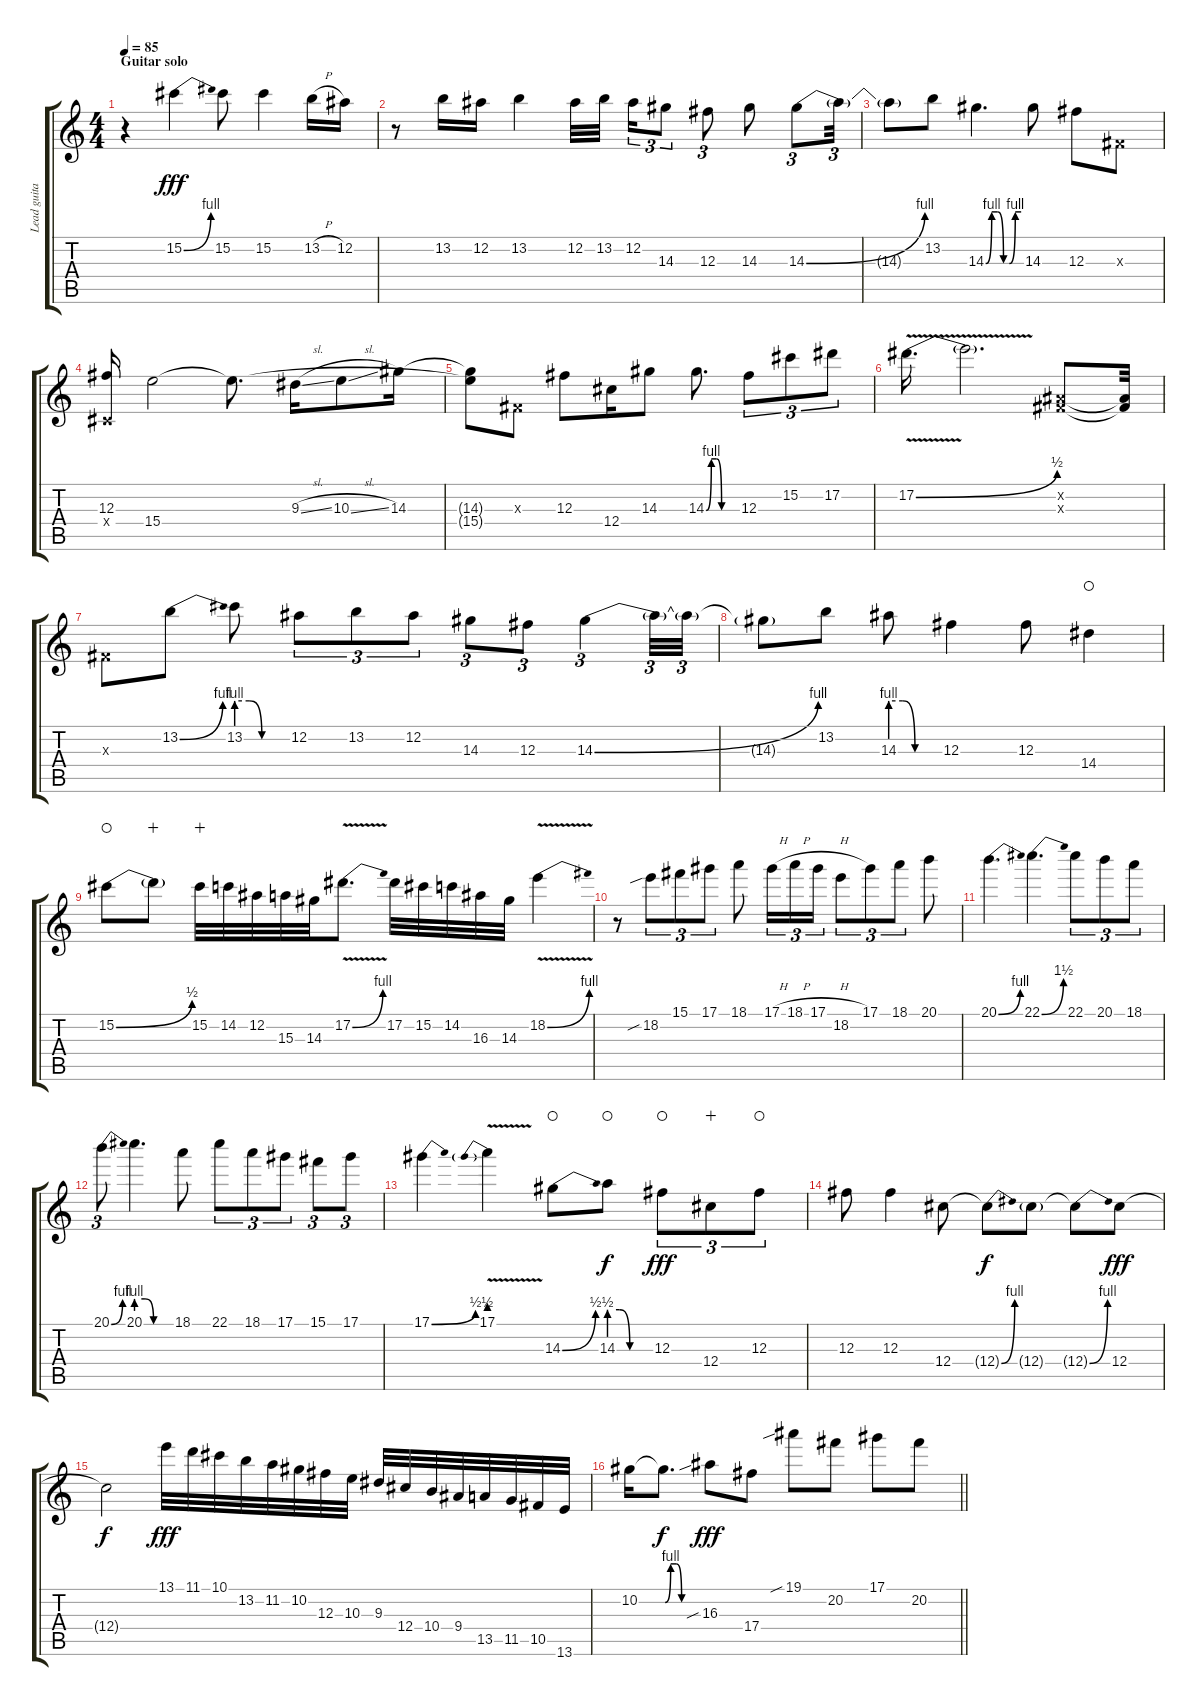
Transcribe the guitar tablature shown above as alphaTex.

\track ("Lead guitar" "Lead guita") {instrument distortionguitar}
\staff {score tabs}
\tuning (Eb4 Bb3 Gb3 Db3 Ab2 Eb2) {hide}
\ts (4 4)
\section ("" "Guitar solo")
\tempo 85
\clef g2
\ks c
r.4{dy fff} 15.2{be (bend 0 0 60 4)}.4 15.2.8 15.2.4 13.2{h}.16 12.2.16 |
r.8 13.2.16 12.2.16 13.2.4 12.2.32 13.2.32{beam splitsecondary} 12.2.16{tu (3 2)} 14.3.8{tu (3 2)} 12.3.8{tu (3 2)} 14.3.8 14.3{be (bend 0 0 60 4)}.8{tu (3 2)} 14.3{t}.32{tu (3 2)} |
14.3{t}.8 13.2.8 14.3{be (custom 0 0 10 4 20 4 30 0 40 0 50 4 60 4)}.4{d} 14.3.8 12.3.8 0.3{x}.8 |
(12.3 0.4{x}).16 15.4.2 15.4{t}.8{d} 9.3{sl}.16 10.3{sl}.8 14.3.16 |
(14.3{t} 15.4{t}).8 0.3{x}.8 12.3.8 12.4.16 14.3.8 14.3{be (custom 0 0 10 4 20 4 30 0 60 0)}.8{d} 12.3.8{tu (3 2)} 15.2.8{tu (3 2)} 17.2.8{tu (3 2)} |
17.2{be (bend 0 0 60 2) v}.16{d} 17.2{t}.2{d} (0.2{x} 0.3{x}).8 (0.2{t} 0.3{t}).32 |
0.3{x}.8 13.2{be (bend 0 0 60 4)}.8 13.2{be (custom 0 4 15 4 30 0 60 0)}.8 12.2.8{tu (3 2)} 13.2.8{tu (3 2)} 12.2.8{tu (3 2)} 14.3.8{tu (3 2)} 12.3.8{tu (3 2)} 14.3{be (bend 0 0 60 4)}.4{tu (3 2)} 14.3{t}.32{tu (3 2)} 14.3{t}.32{tu (3 2)} |
14.3{t}.8 13.2.8 14.3{be (custom 0 4 15 4 30 0 60 0)}.8 12.3.4 12.3.8 14.4.4{waho} |
15.2{be (bend 0 0 60 2)}.8{waho} 15.2{t}.8{wahc} 15.2.32{wahc} 14.2.32 12.2.32 15.3.32 14.3.32 17.2{be (bend 0 0 60 4) v}.8{d} 17.2.32 15.2.32 14.2.32 16.3.32 14.3.32 18.2{be (bend 0 0 60 4) v}.4 |
r.8 18.2{sib}.8{tu (3 2)} 15.1.8{tu (3 2)} 17.1.8{tu (3 2)} 18.1.8 17.1{h}.16{tu (3 2)} 18.1{h}.16{tu (3 2)} 17.1{h}.16{tu (3 2)} 18.2.8{tu (3 2)} 17.1.8{tu (3 2)} 18.1.8{tu (3 2)} 20.1.8 |
20.1{be (bend 0 0 60 4)}.4{d} 22.1{be (bend 0 0 60 6)}.4{d} 22.1.8{tu (3 2)} 20.1.8{tu (3 2)} 18.1.8{tu (3 2)} |
20.1{be (bend 0 0 60 4)}.8{tu (3 2)} 20.1{be (custom 0 4 15 4 30 0 60 0)}.4{d} 18.1.8 22.1.8{tu (3 2)} 18.1.8{tu (3 2)} 17.1.8{tu (3 2)} 15.1.8{tu (3 2)} 17.1.8{tu (3 2)} |
17.1{be (bend 0 0 60 2)}.4 17.1{be (prebend 0 2 60 2) v}.4 14.3{be (bend 0 0 60 2)}.8{waho} 14.3{be (custom 0 2 15 2 30 0 60 0)}.8{dy f waho} 12.3.8{tu (3 2) dy fff waho} 12.4.8{tu (3 2) wahc} 12.3.8{tu (3 2) waho} |
12.3.8 12.3.4 12.4.8 12.4{be (bend 0 0 60 4) t}.8{dy f} 12.4{g}.8 12.4{be (bend 0 0 60 4) t}.8 12.4.8{dy fff} |
12.4{t}.2{dy f} 13.1.32{dy fff} 11.1.32 10.1.32 13.2.32 11.2.32 10.2.32 12.3.32 10.3.32 9.3.32 12.4.32 10.4.32 9.4.32 13.5.32 11.5.32 10.5.32 13.6.32 |
\barLineRight lightlight
10.2.16 10.2{be (custom 0 0 10 4 20 4 30 0 60 0) t}.8{d dy f} 16.3{sib}.8{dy fff} 17.4.8 19.1{sib}.8 20.2.8 17.1.8 20.2.8
